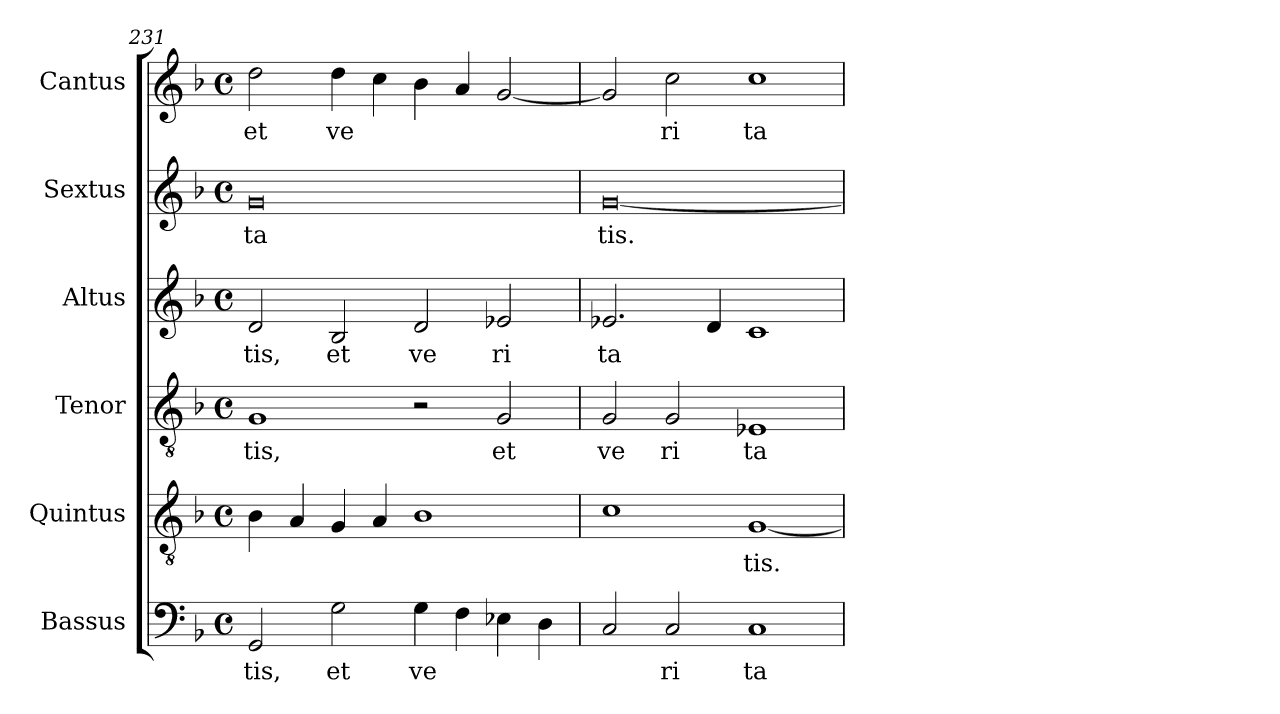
**kern	**text	**kern	**text	**kern	**text	**kern	**text	**kern	**text	**kern	**text
*part6	*part6	*part5	*part5	*part4	*part4	*part3	*part3	*part2	*part2	*part1	*part1
*staff6	*staff6	*staff5	*staff5	*staff4	*staff4	*staff3	*staff3	*staff2	*staff2	*staff1	*staff1
*I"Bassus	*	*I"Quintus	*	*I"Tenor	*	*I"Altus	*	*I"Sextus	*	*I"Cantus	*
*I'Bassus	*	*I'Quintus	*	*I'Tenor	*	*I'Altus	*	*I'Sextus	*	*I'Cantus	*
*clefF4	*	*clefGv2	*	*clefGv2	*	*clefG2	*	*clefG2	*	*clefG2	*
*k[b-]	*	*k[b-]	*	*k[b-]	*	*k[b-]	*	*k[b-]	*	*k[b-]	*
*F:	*	*F:	*	*F:	*	*F:	*	*F:	*	*F:	*
*M4/4	*	*M4/4	*	*M4/4	*	*M4/4	*	*M4/4	*	*M4/4	*
*met(c)	*	*met(c)	*	*met(c)	*	*met(c)	*	*met(c)	*	*met(c)	*
=231	=231	=231	=231	=231	=231	=231	=231	=231	=231	=231	=231
!	!LO:LY:b:cj	!	!	!	!LO:LY:b:cj	!	!LO:LY:b:cj	!	!LO:LY:b:cj	!	!LO:LY:b:cj
2GG/	tis,	4B-\	.	1G	tis,	2d/	tis,	0g	ta	2dd\	et
.	.	4A/	.	.	.	.	.	.	.	.	.
!	!LO:LY:b:cj	!	!	!	!	!	!LO:LY:b:cj	!	!	!	!LO:LY:b:cj
2G\	et	4G/	.	.	.	2B-/	et	.	.	4dd\	ve
.	.	4A/	.	.	.	.	.	.	.	4cc\	.
!	!LO:LY:b:cj	!	!	!	!	!	!LO:LY:b:cj	!	!	!	!
4G\	ve	1B-	.	2r	.	2d/	ve	.	.	4b-\	.
4F\	.	.	.	.	.	.	.	.	.	4a/	.
!	!	!	!	!	!LO:LY:b:cj	!	!LO:LY:b:cj	!	!	!	!
4E-X\	.	.	.	2G/	et	2e-X/	ri	.	.	[<2g/	.
4D\	.	.	.	.	.	.	.	.	.	.	.
=232	=232	=232	=232	=232	=232	=232	=232	=232	=232	=232	=232
!	!	!	!	!	!LO:LY:b:cj	!	!LO:LY:b:cj	!	!LO:LY:b:cj	!	!
2C/	.	1c	.	2G/	ve	2.e-X/	ta	[<0g	tis.	2g/]	.
!	!LO:LY:b:cj	!	!	!	!LO:LY:b:cj	!	!	!	!	!	!LO:LY:b:cj
2C/	ri	.	.	2G/	ri	.	.	.	.	2cc\	ri
.	.	.	.	.	.	4d/	.	.	.	.	.
!	!LO:LY:b:cj	!	!LO:LY:b:cj	!	!LO:LY:b:cj	!	!	!	!	!	!LO:LY:b:cj
1C	ta	[<1G	tis.	1E-X	ta	1c	.	.	.	1cc	ta
=	=	=	=	=	=	=	=	=	=	=	=
*-	*-	*-	*-	*-	*-	*-	*-	*-	*-	*-	*-
